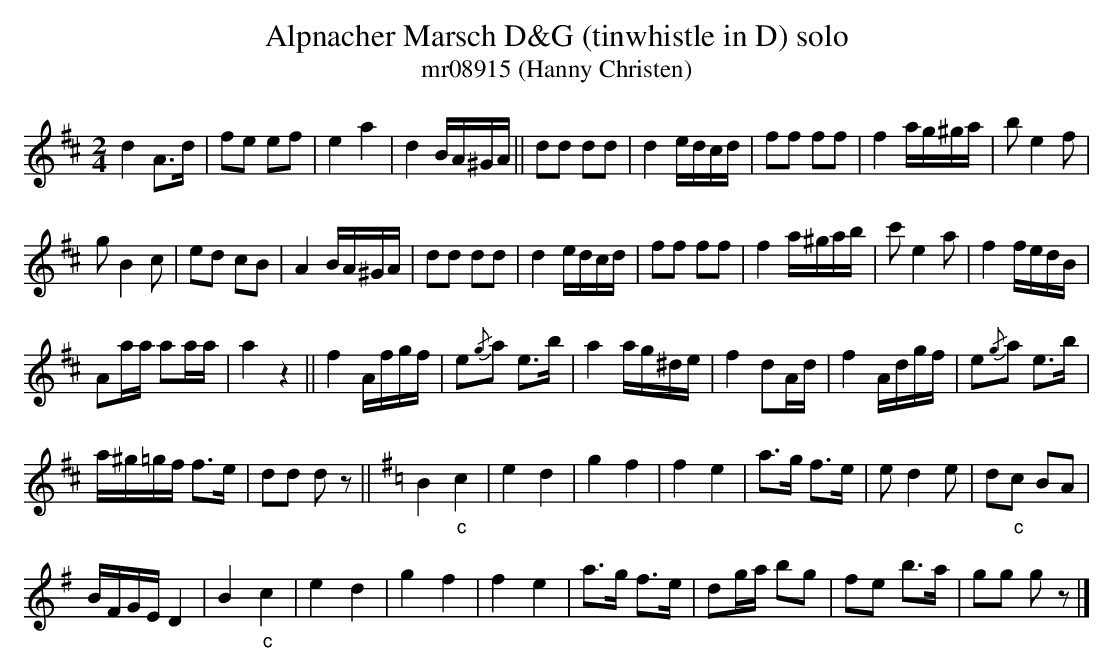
X:1
T:Alpnacher Marsch D&G (tinwhistle in D) solo
T:mr08915 (Hanny Christen)
M:2/4
L:1/8
K:D transpose=12
d2A>d | fe ef | e2a2 | d2 B/2A/2^G/2A/2 || dd dd | d2 e/2d/2c/2d/2 | ff ff | f2 a/2g/2^g/2a/2 | be2f |
gB2c | ed cB | A2 B/2A/2^G/2A/2 | dd dd | d2 e/2d/2c/2d/2 | ff ff | f2 a/2^g/2a/2b/2 | c'e2a | f2 f/2e/2d/2B/2 |
Aa/2a/2 aa/2a/2 | a2z2 || f2 A/2f/2g/2f/2 | e{/g}a e>b | a2 a/2g/2^d/2e/2 | f2 dA/2d/2 | f2 A/2d/2g/2f/2 | e{/g}a e>b |
a/2^g/2=g/2f/2 f>e | dd dz || [K:G] B2"_c"c2 | e2d2 | g2f2 | f2e2 | a>g f>e | ed2e | d"_c"c BA |
B/2F/2G/2E/2 D2 | B2"_c"c2 | e2d2 | g2f2 | f2e2 | a>g f>e | dg/2a/2 bg | fe b>a | gg gz |]
